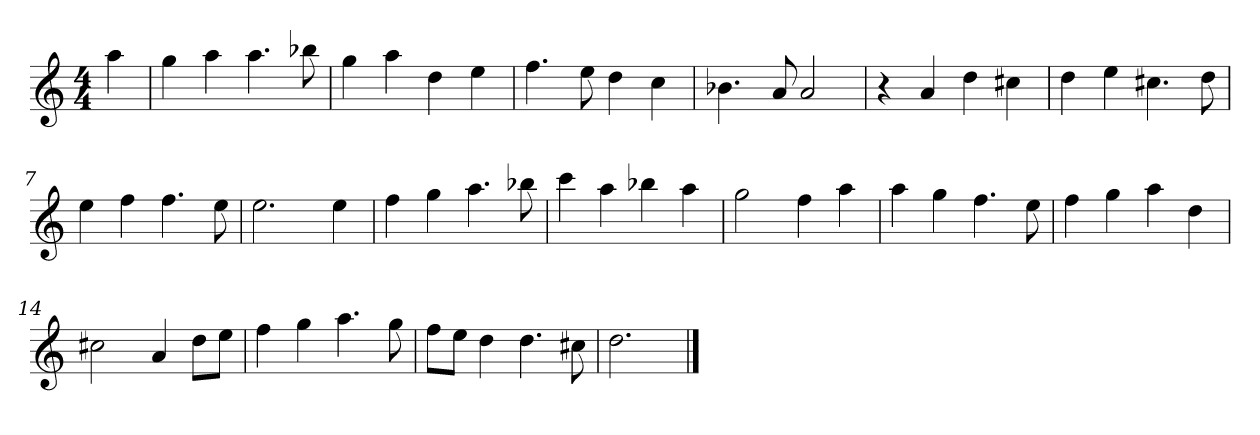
**kern
*part1
*staff1
*clefG2
*k[]
*D:dor
*M4/4
*MM120
=
4aa
=1
4gg
4aa
4.aa
8bb-X
=2
4gg
4aa
4dd
4ee
=3
4.ff
8ee
4dd
4cc
=4
4.b-X
8a
2a
=5
4r
4a
4dd
4cc#X
=6
4dd
4ee
4.cc#X
8dd
=7
4ee
4ff
4.ff
8ee
=8
2.ee
4ee
=9
4ff
4gg
4.aa
8bb-X
=10
4ccc
4aa
4bb-X
4aa
=11
2gg
4ff
4aa
=12
4aa
4gg
4.ff
8ee
=13
4ff
4gg
4aa
4dd
=14
2cc#X
4a
8dd\L
8ee\J
=15
4ff
4gg
4.aa
8gg
=16
8ff\L
8ee\J
4dd
4.dd
8cc#X
=17
2.dd
==
*-
